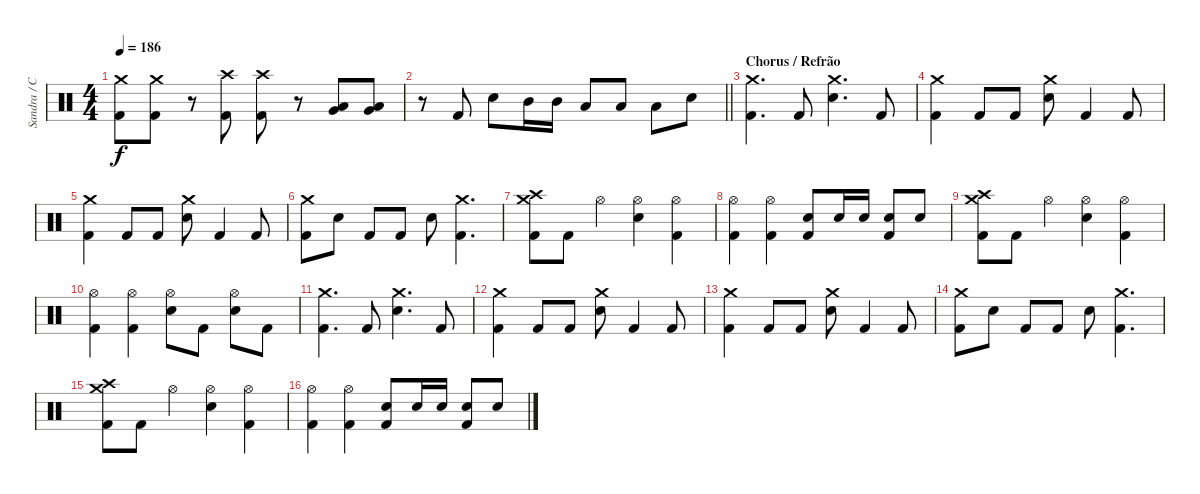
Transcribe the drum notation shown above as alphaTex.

\track ("Sandra / Christian" "Sandra / C") {instrument percussion}
\staff {score}
\articulation defaults
\ts (4 4)
\tempo 186
\clef neutral
\ks c
("Crash medium (hit)" "Kick (hit) 2").8{dy f} ("Crash medium (hit)" "Kick (hit) 2").8 r.8 ("Crash high (hit)" "Kick (hit) 2").8 ("Crash high (hit)" "Kick (hit) 2").8 r.8 ("Very Low Tom (hit)" "Low Floor Tom (hit)").8 ("Very Low Tom (hit)" "Low Floor Tom (hit)").8 |
\barLineRight lightlight
r.8 "Kick (hit) 2".8 "Electric Snare (hit)".8 "Mid Tom (hit)".16 "Mid Tom (hit)".16 "Low Tom (hit)".8 "Low Tom (hit)".8 "Low Tom (hit)".8 "Electric Snare (hit)".8 |
\section ("" "Chorus / Refrão")
("Crash medium (hit)" "Kick (hit) 2").4{d} "Kick (hit) 2".8 ("Crash medium (hit)" "Electric Snare (hit)").4{d} "Kick (hit) 2".8 |
("Crash medium (hit)" "Kick (hit) 2").4 "Kick (hit) 2".8 "Kick (hit) 2".8 ("Crash medium (hit)" "Electric Snare (hit)").8 "Kick (hit) 2".4 "Kick (hit) 2".8 |
("Crash medium (hit)" "Kick (hit) 2").4 "Kick (hit) 2".8 "Kick (hit) 2".8 ("Crash medium (hit)" "Electric Snare (hit)").8 "Kick (hit) 2".4 "Kick (hit) 2".8 |
("Crash medium (hit)" "Kick (hit) 2").8 "Electric Snare (hit)".8 "Kick (hit) 2".8 "Kick (hit) 2".8 "Electric Snare (hit)".8 ("Crash medium (hit)" "Kick (hit) 2").4{d} |
("Crash high (hit)" "Crash medium (hit)" "Kick (hit) 2").8 "Kick (hit) 2".8 "Hi-Hat (open)".4 ("Hi-Hat (open)" "Electric Snare (hit)").4 ("Hi-Hat (open)" "Kick (hit) 2").4 |
("Hi-Hat (open)" "Kick (hit) 2").4 ("Hi-Hat (open)" "Kick (hit) 2").4 ("Electric Snare (hit)" "Kick (hit) 2").8 "Electric Snare (hit)".16 "Electric Snare (hit)".16 ("Electric Snare (hit)" "Kick (hit) 2").8 "Electric Snare (hit)".8 |
("Crash high (hit)" "Crash medium (hit)" "Kick (hit) 2").8 "Kick (hit) 2".8 "Hi-Hat (open)".4 ("Hi-Hat (open)" "Electric Snare (hit)").4 ("Hi-Hat (open)" "Kick (hit) 2").4 |
("Hi-Hat (open)" "Kick (hit) 2").4 ("Hi-Hat (open)" "Kick (hit) 2").4 ("Hi-Hat (open)" "Electric Snare (hit)").8 "Kick (hit) 2".8 ("Hi-Hat (open)" "Electric Snare (hit)").8 "Kick (hit) 2".8 |
("Crash medium (hit)" "Kick (hit) 2").4{d} "Kick (hit) 2".8 ("Crash medium (hit)" "Electric Snare (hit)").4{d} "Kick (hit) 2".8 |
("Crash medium (hit)" "Kick (hit) 2").4 "Kick (hit) 2".8 "Kick (hit) 2".8 ("Crash medium (hit)" "Electric Snare (hit)").8 "Kick (hit) 2".4 "Kick (hit) 2".8 |
("Crash medium (hit)" "Kick (hit) 2").4 "Kick (hit) 2".8 "Kick (hit) 2".8 ("Crash medium (hit)" "Electric Snare (hit)").8 "Kick (hit) 2".4 "Kick (hit) 2".8 |
("Crash medium (hit)" "Kick (hit) 2").8 "Electric Snare (hit)".8 "Kick (hit) 2".8 "Kick (hit) 2".8 "Electric Snare (hit)".8 ("Crash medium (hit)" "Kick (hit) 2").4{d} |
("Crash high (hit)" "Crash medium (hit)" "Kick (hit) 2").8 "Kick (hit) 2".8 "Hi-Hat (open)".4 ("Hi-Hat (open)" "Electric Snare (hit)").4 ("Hi-Hat (open)" "Kick (hit) 2").4 |
("Hi-Hat (open)" "Kick (hit) 2").4 ("Hi-Hat (open)" "Kick (hit) 2").4 ("Electric Snare (hit)" "Kick (hit) 2").8 "Electric Snare (hit)".16 "Electric Snare (hit)".16 ("Electric Snare (hit)" "Kick (hit) 2").8 "Electric Snare (hit)".8
